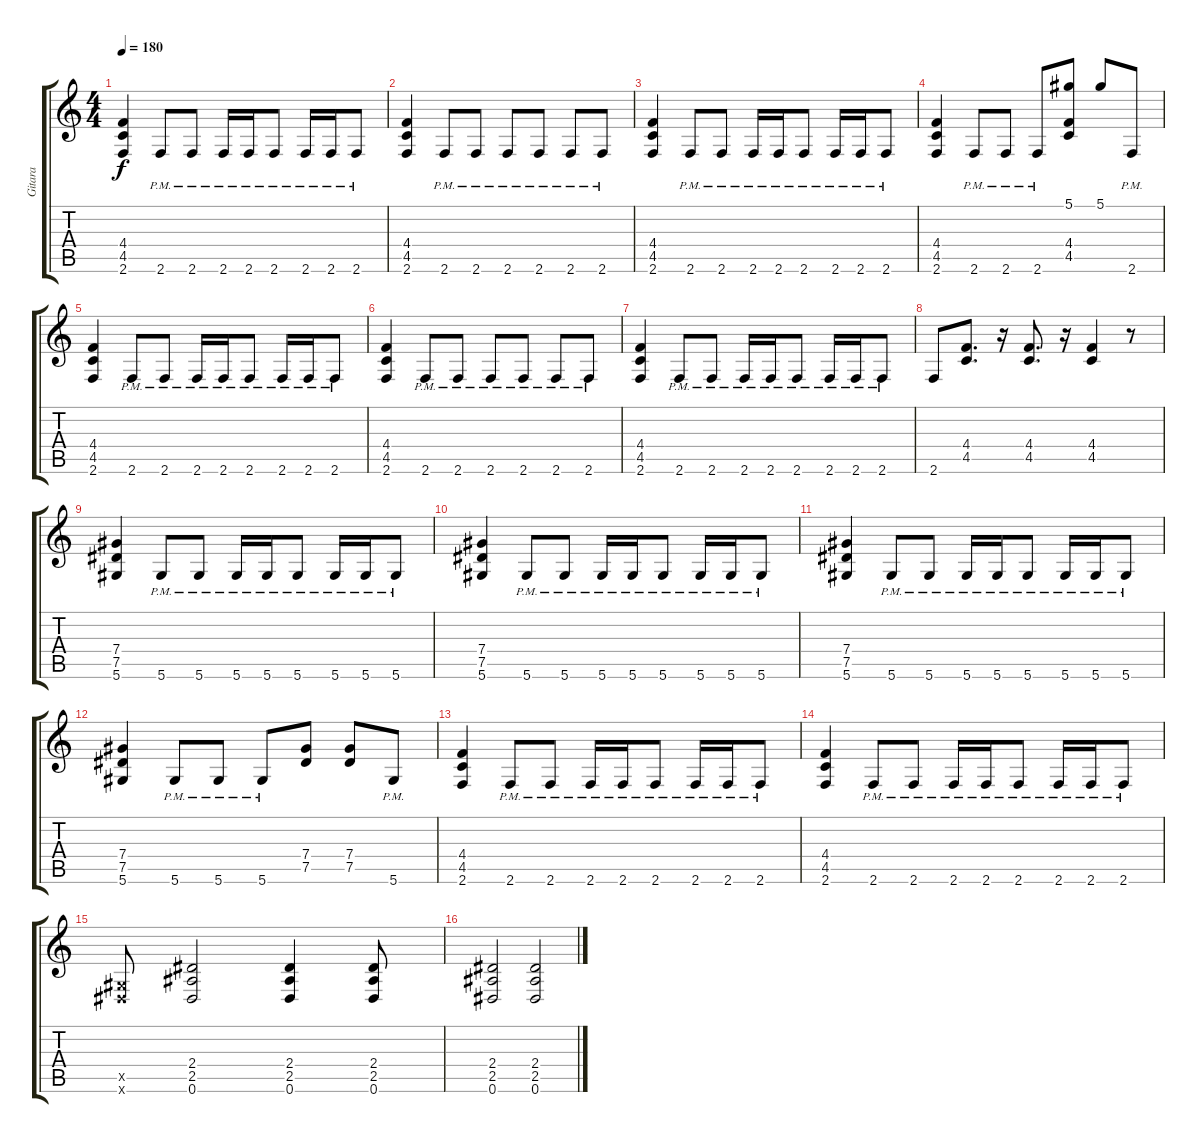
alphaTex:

\track ("Gitara" "Gitara") {instrument distortionguitar}
\staff {score tabs}
\tuning (Eb4 Bb3 Gb3 Db3 Ab2 Eb2) {hide}
\ts (4 4)
\tempo 180
\clef g2
\ks c
(4.4 4.5 2.6).4{dy f} 2.6{pm}.8 2.6{pm}.8 2.6{pm}.16 2.6{pm}.16 2.6{pm}.8 2.6{pm}.16 2.6{pm}.16 2.6{pm}.8 |
(4.4 4.5 2.6).4 2.6{pm}.8 2.6{pm}.8 2.6{pm}.8 2.6{pm}.8 2.6{pm}.8 2.6{pm}.8 |
(4.4 4.5 2.6).4 2.6{pm}.8 2.6{pm}.8 2.6{pm}.16 2.6{pm}.16 2.6{pm}.8 2.6{pm}.16 2.6{pm}.16 2.6{pm}.8 |
(4.4 4.5 2.6).4 2.6{pm}.8 2.6{pm}.8 2.6{pm}.8 (5.1 4.4 4.5).8 5.1.8 2.6{pm}.8 |
(4.4 4.5 2.6).4 2.6{pm}.8 2.6{pm}.8 2.6{pm}.16 2.6{pm}.16 2.6{pm}.8 2.6{pm}.16 2.6{pm}.16 2.6{pm}.8 |
(4.4 4.5 2.6).4 2.6{pm}.8 2.6{pm}.8 2.6{pm}.8 2.6{pm}.8 2.6{pm}.8 2.6{pm}.8 |
(4.4 4.5 2.6).4 2.6{pm}.8 2.6{pm}.8 2.6{pm}.16 2.6{pm}.16 2.6{pm}.8 2.6{pm}.16 2.6{pm}.16 2.6{pm}.8 |
2.6.8 (4.4 4.5).8{d} r.16 (4.4 4.5).8{d} r.16 (4.4 4.5).4 r.8 |
(7.4 7.5 5.6).4 5.6{pm}.8 5.6{pm}.8 5.6{pm}.16 5.6{pm}.16 5.6{pm}.8 5.6{pm}.16 5.6{pm}.16 5.6{pm}.8 |
(7.4 7.5 5.6).4 5.6{pm}.8 5.6{pm}.8 5.6{pm}.16 5.6{pm}.16 5.6{pm}.8 5.6{pm}.16 5.6{pm}.16 5.6{pm}.8 |
(7.4 7.5 5.6).4 5.6{pm}.8 5.6{pm}.8 5.6{pm}.16 5.6{pm}.16 5.6{pm}.8 5.6{pm}.16 5.6{pm}.16 5.6{pm}.8 |
(7.4 7.5 5.6).4 5.6{pm}.8 5.6{pm}.8 5.6{pm}.8 (7.4 7.5).8 (7.4 7.5).8 5.6{pm}.8 |
(4.4 4.5 2.6).4 2.6{pm}.8 2.6{pm}.8 2.6{pm}.16 2.6{pm}.16 2.6{pm}.8 2.6{pm}.16 2.6{pm}.16 2.6{pm}.8 |
(4.4 4.5 2.6).4 2.6{pm}.8 2.6{pm}.8 2.6{pm}.16 2.6{pm}.16 2.6{pm}.8 2.6{pm}.16 2.6{pm}.16 2.6{pm}.8 |
(0.5{x} 0.6{x}).8 (2.4 2.5 0.6).2 (2.4 2.5 0.6).4 (2.4 2.5 0.6).8 |
(2.4 2.5 0.6).2 (2.4 2.5 0.6).2
